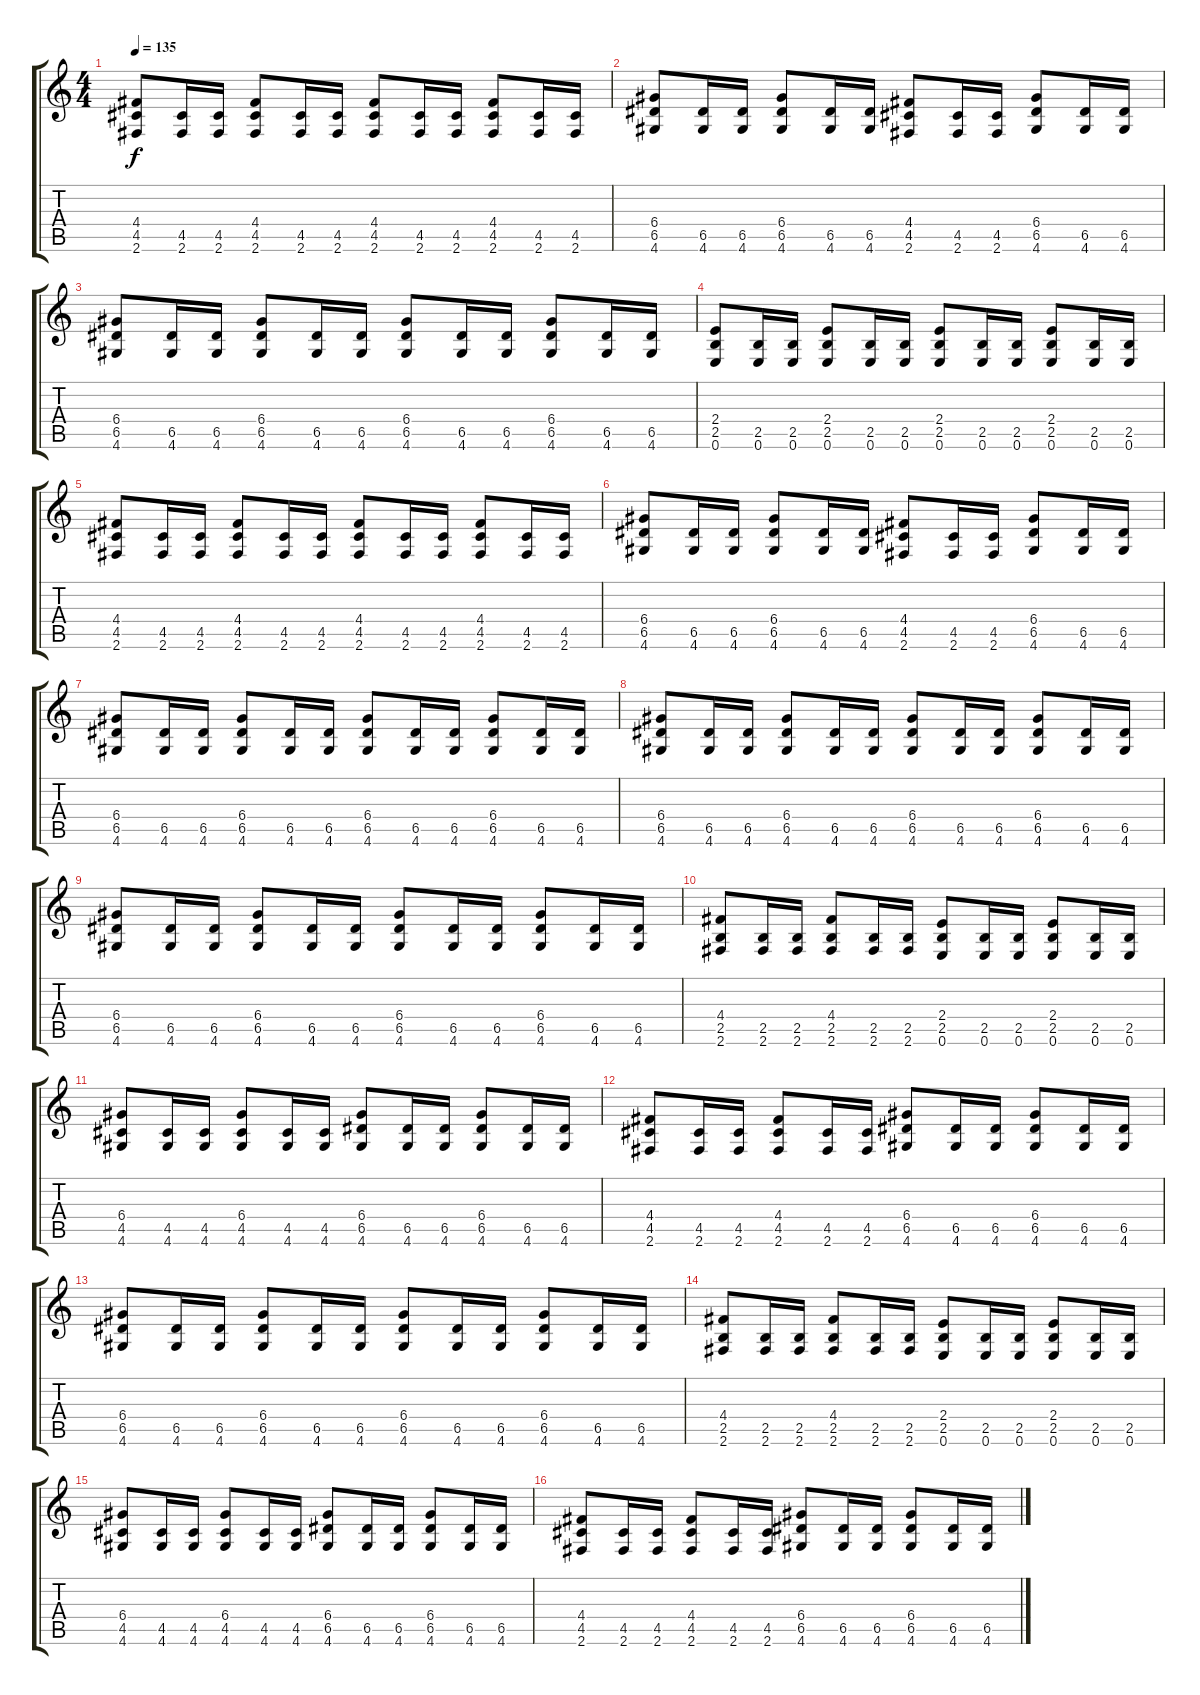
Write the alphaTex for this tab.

\track "" {instrument distortionguitar}
\staff {score tabs}
\tuning (E4 B3 G3 D3 A2 E2) {hide}
\ts (4 4)
\tempo 135
\clef g2
\ks c
(4.4 4.5 2.6).8{dy f} (4.5 2.6).16 (4.5 2.6).16 (4.4 4.5 2.6).8 (4.5 2.6).16 (4.5 2.6).16 (4.4 4.5 2.6).8 (4.5 2.6).16 (4.5 2.6).16 (4.4 4.5 2.6).8 (4.5 2.6).16 (4.5 2.6).16 |
(6.4 6.5 4.6).8 (6.5 4.6).16 (6.5 4.6).16 (6.4 6.5 4.6).8 (6.5 4.6).16 (6.5 4.6).16 (4.4 4.5 2.6).8 (4.5 2.6).16 (4.5 2.6).16 (6.4 6.5 4.6).8 (6.5 4.6).16 (6.5 4.6).16 |
(6.4 6.5 4.6).8 (6.5 4.6).16 (6.5 4.6).16 (6.4 6.5 4.6).8 (6.5 4.6).16 (6.5 4.6).16 (6.4 6.5 4.6).8 (6.5 4.6).16 (6.5 4.6).16 (6.4 6.5 4.6).8 (6.5 4.6).16 (6.5 4.6).16 |
(2.4 2.5 0.6).8 (2.5 0.6).16 (2.5 0.6).16 (2.4 2.5 0.6).8 (2.5 0.6).16 (2.5 0.6).16 (2.4 2.5 0.6).8 (2.5 0.6).16 (2.5 0.6).16 (2.4 2.5 0.6).8 (2.5 0.6).16 (2.5 0.6).16 |
(4.4 4.5 2.6).8 (4.5 2.6).16 (4.5 2.6).16 (4.4 4.5 2.6).8 (4.5 2.6).16 (4.5 2.6).16 (4.4 4.5 2.6).8 (4.5 2.6).16 (4.5 2.6).16 (4.4 4.5 2.6).8 (4.5 2.6).16 (4.5 2.6).16 |
(6.4 6.5 4.6).8 (6.5 4.6).16 (6.5 4.6).16 (6.4 6.5 4.6).8 (6.5 4.6).16 (6.5 4.6).16 (4.4 4.5 2.6).8 (4.5 2.6).16 (4.5 2.6).16 (6.4 6.5 4.6).8 (6.5 4.6).16 (6.5 4.6).16 |
(6.4 6.5 4.6).8 (6.5 4.6).16 (6.5 4.6).16 (6.4 6.5 4.6).8 (6.5 4.6).16 (6.5 4.6).16 (6.4 6.5 4.6).8 (6.5 4.6).16 (6.5 4.6).16 (6.4 6.5 4.6).8 (6.5 4.6).16 (6.5 4.6).16 |
(6.4 6.5 4.6).8 (6.5 4.6).16 (6.5 4.6).16 (6.4 6.5 4.6).8 (6.5 4.6).16 (6.5 4.6).16 (6.4 6.5 4.6).8 (6.5 4.6).16 (6.5 4.6).16 (6.4 6.5 4.6).8 (6.5 4.6).16 (6.5 4.6).16 |
(6.4 6.5 4.6).8 (6.5 4.6).16 (6.5 4.6).16 (6.4 6.5 4.6).8 (6.5 4.6).16 (6.5 4.6).16 (6.4 6.5 4.6).8 (6.5 4.6).16 (6.5 4.6).16 (6.4 6.5 4.6).8 (6.5 4.6).16 (6.5 4.6).16 |
(4.4 2.5 2.6).8 (2.5 2.6).16 (2.5 2.6).16 (4.4 2.5 2.6).8 (2.5 2.6).16 (2.5 2.6).16 (2.4 2.5 0.6).8 (2.5 0.6).16 (2.5 0.6).16 (2.4 2.5 0.6).8 (2.5 0.6).16 (2.5 0.6).16 |
(6.4 4.5 4.6).8 (4.5 4.6).16 (4.5 4.6).16 (6.4 4.5 4.6).8 (4.5 4.6).16 (4.5 4.6).16 (6.4 6.5 4.6).8 (6.5 4.6).16 (6.5 4.6).16 (6.4 6.5 4.6).8 (6.5 4.6).16 (6.5 4.6).16 |
(4.4 4.5 2.6).8 (4.5 2.6).16 (4.5 2.6).16 (4.4 4.5 2.6).8 (4.5 2.6).16 (4.5 2.6).16 (6.4 6.5 4.6).8 (6.5 4.6).16 (6.5 4.6).16 (6.4 6.5 4.6).8 (6.5 4.6).16 (6.5 4.6).16 |
(6.4 6.5 4.6).8 (6.5 4.6).16 (6.5 4.6).16 (6.4 6.5 4.6).8 (6.5 4.6).16 (6.5 4.6).16 (6.4 6.5 4.6).8 (6.5 4.6).16 (6.5 4.6).16 (6.4 6.5 4.6).8 (6.5 4.6).16 (6.5 4.6).16 |
(4.4 2.5 2.6).8 (2.5 2.6).16 (2.5 2.6).16 (4.4 2.5 2.6).8 (2.5 2.6).16 (2.5 2.6).16 (2.4 2.5 0.6).8 (2.5 0.6).16 (2.5 0.6).16 (2.4 2.5 0.6).8 (2.5 0.6).16 (2.5 0.6).16 |
(6.4 4.5 4.6).8 (4.5 4.6).16 (4.5 4.6).16 (6.4 4.5 4.6).8 (4.5 4.6).16 (4.5 4.6).16 (6.4 6.5 4.6).8 (6.5 4.6).16 (6.5 4.6).16 (6.4 6.5 4.6).8 (6.5 4.6).16 (6.5 4.6).16 |
(4.4 4.5 2.6).8 (4.5 2.6).16 (4.5 2.6).16 (4.4 4.5 2.6).8 (4.5 2.6).16 (4.5 2.6).16 (6.4 6.5 4.6).8 (6.5 4.6).16 (6.5 4.6).16 (6.4 6.5 4.6).8 (6.5 4.6).16 (6.5 4.6).16
